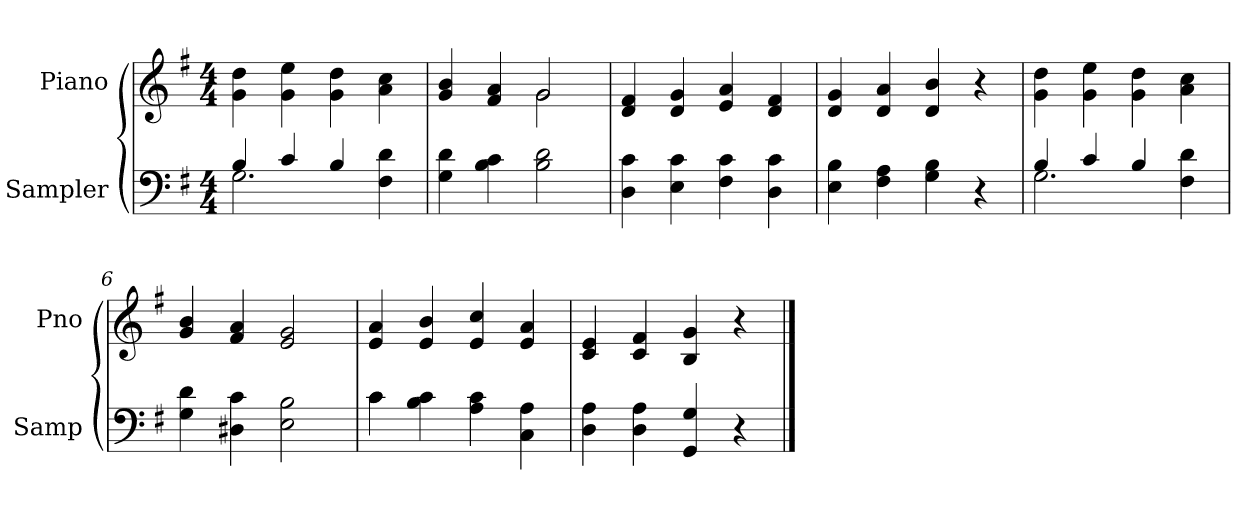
**kern	**kern
*part2	*part1
*staff2	*staff1
*I"Sampler	*I"Piano
*I'Samp	*I'Pno
*clefF4	*clefG2
*k[f#]	*k[f#]
*G:	*G:
*M4/4	*M4/4
=1	=1
*^	*
4B/	2.G	4g 4dd
4c/	.	4g 4ee
4B/	.	4g 4dd
4F# 4d	4ryy	4a 4cc
*v	*v	*
=2	=2
*	*^
4G 4d	4g 4b	2ryy
4B 4c	4f# 4a	.
2B 2d	2g/	2g
*	*v	*v
=3	=3
4D 4c	4d 4f#
4E 4c	4d 4g
4F# 4c	4e 4a
4D 4c	4d 4f#
=4	=4
4E 4B	4d 4g
4F# 4A	4d 4a
4G 4B	4d 4b
4r	4r
=5	=5
*^	*
4B/	2.G	4g 4dd
4c/	.	4g 4ee
4B/	.	4g 4dd
4F# 4d	4ryy	4a 4cc
*v	*v	*
=6	=6
4G 4d	4g 4b
4D#X 4c	4f# 4a
2E 2B	2e 2g
=7	=7
*^	*
4c\	4c	4e 4a
4B 4c	2.ryy	4e 4b
4A 4c	.	4e 4cc
4C 4A	.	4e 4a
*v	*v	*
=8	=8
4D 4A	4c 4e
4D 4A	4c 4f#
4GG 4G	4B 4g
4r	4r
==	==
*-	*-
